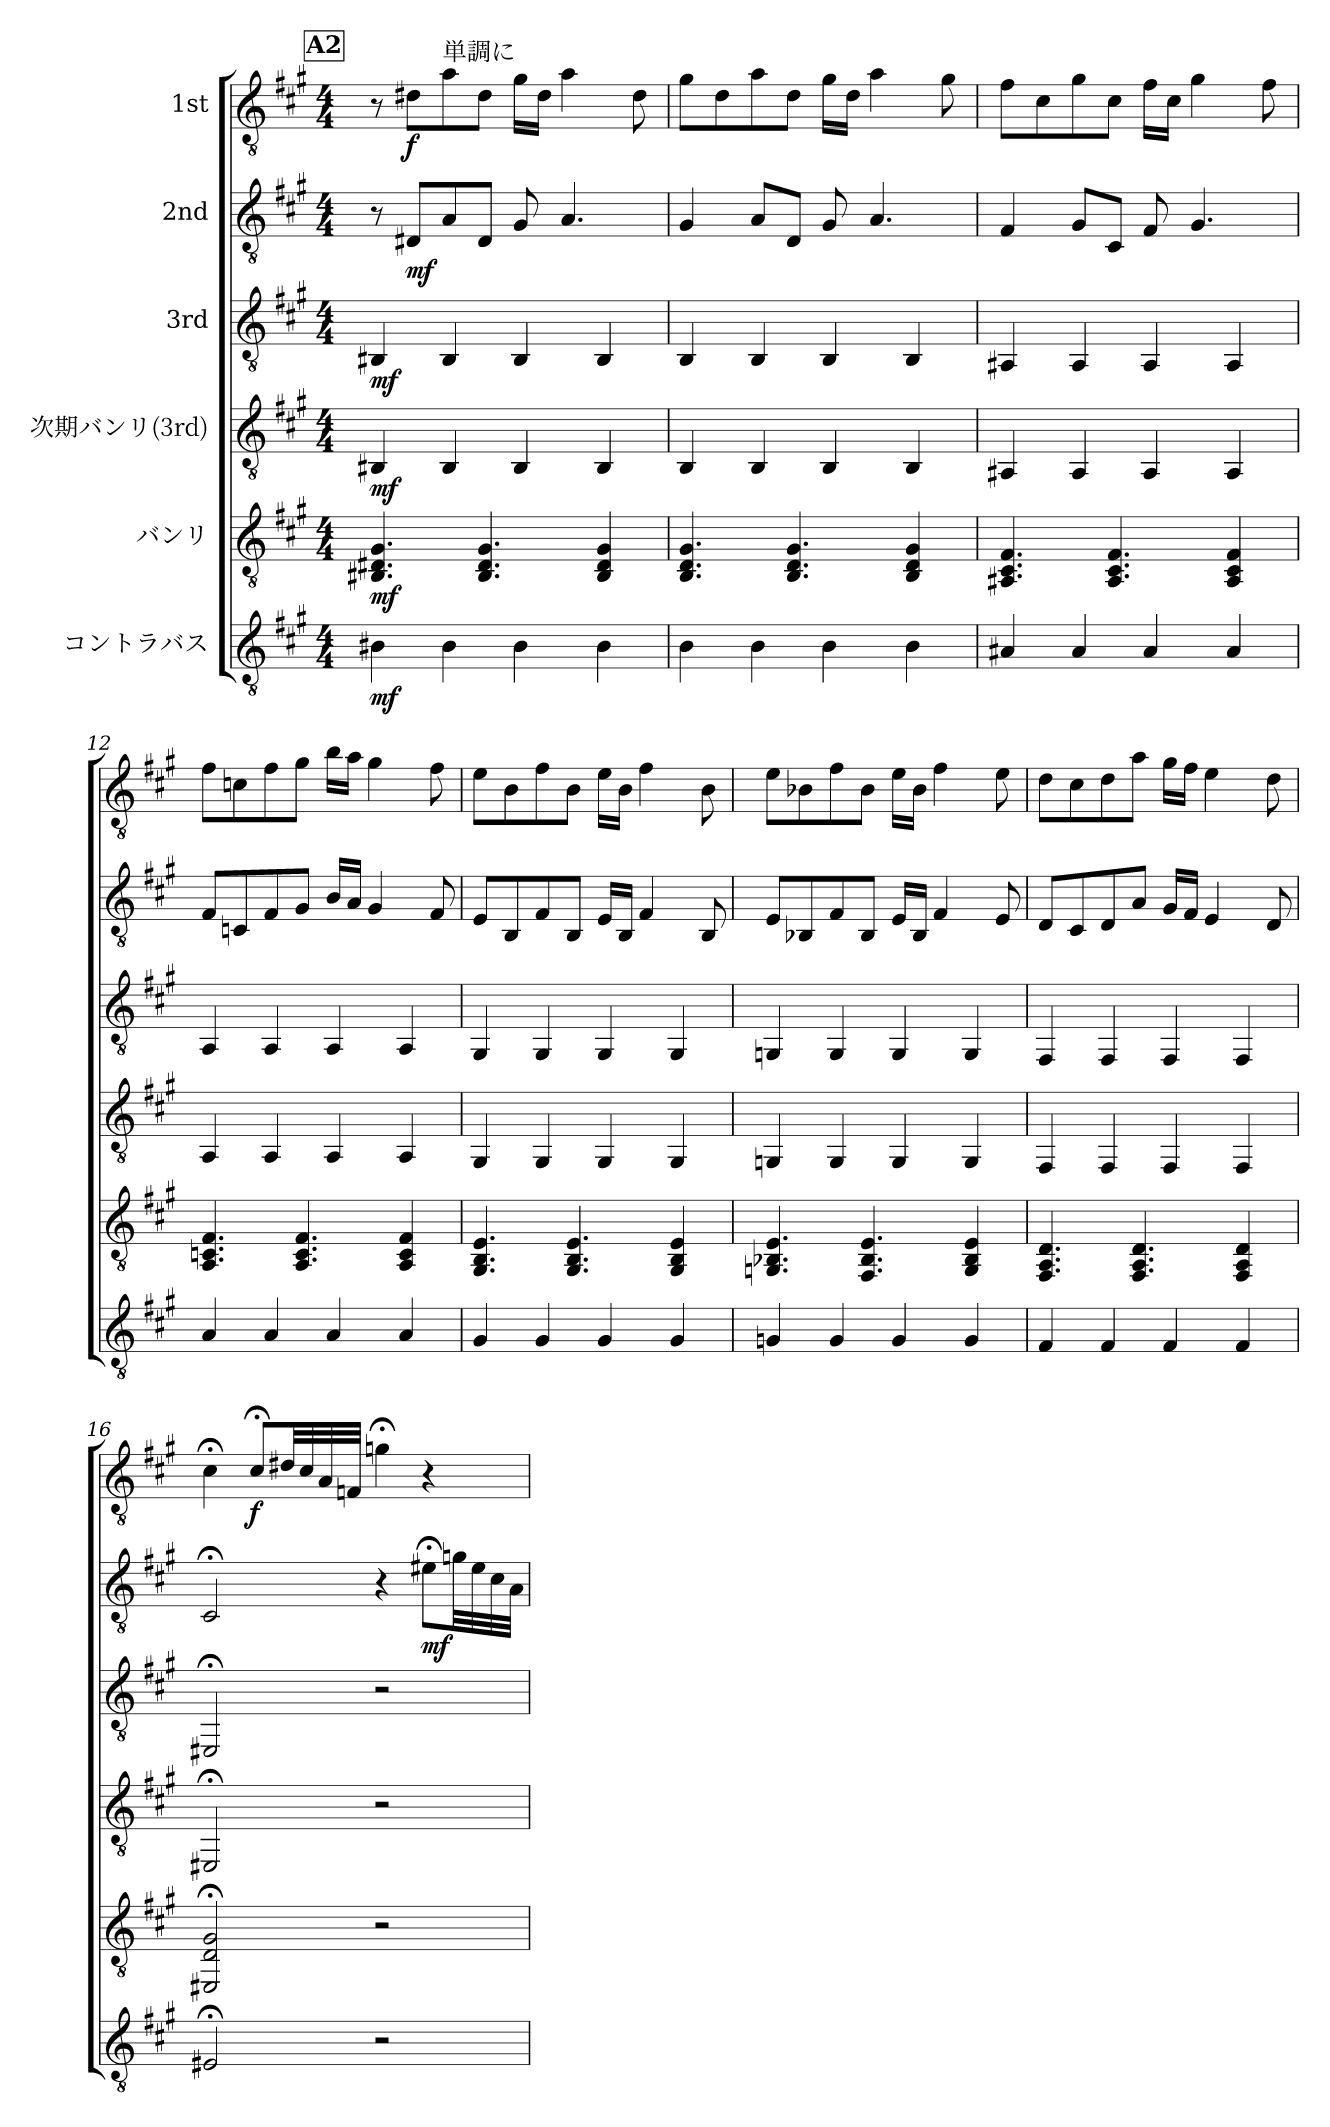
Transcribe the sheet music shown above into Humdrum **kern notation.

**kern	**dynam	**kern	**dynam	**kern	**dynam	**kern	**dynam	**kern	**dynam	**kern	**dynam
*part6	*part6	*part5	*part5	*part4	*part4	*part3	*part3	*part2	*part2	*part1	*part1
*staff6	*staff6	*staff5	*staff5	*staff4	*staff4	*staff3	*staff3	*staff2	*staff2	*staff1	*staff1
*I"コントラバス	*	*I"バンリ	*	*I"次期バンリ(3rd)	*	*I"3rd	*	*I"2nd	*	*I"1st	*
!!LO:LB:g=z
*clefGv2	*	*clefGv2	*	*clefGv2	*	*clefGv2	*	*clefGv2	*	*clefGv2	*
*ITrd7c12	*	*	*	*	*	*	*	*	*	*	*
*k[f#c#g#]	*	*k[f#c#g#]	*	*k[f#c#g#]	*	*k[f#c#g#]	*	*k[f#c#g#]	*	*k[f#c#g#]	*
*M4/4	*	*M4/4	*	*M4/4	*	*M4/4	*	*M4/4	*	*M4/4	*
!!LO:REH:place=s1:a:B:fs=14:t=A2
=9	=9	=9	=9	=9	=9	=9	=9	=9	=9	=9	=9
!	!LO:DY:b	!	!LO:DY:b	!	!LO:DY:b	!	!LO:DY:b	!	!	!	!
4BB#X\	mf	4.BB#X/ 4.D#X/ 4.G#/	mf	4BB#X/	mf	4BB#X/	mf	8r	.	8r	.
!	!	!	!	!	!	!	!	!	!LO:DY:b	!	!LO:DY:b
.	.	.	.	.	.	.	.	8D#X/L	mf	8d#X\L	f
!	!	!	!	!	!	!	!	!	!	!LO:TX:a:t=単調に	!
4BB#\	.	.	.	4BB#/	.	4BB#/	.	8A/	.	8a\	.
.	.	4.BB#/ 4.D#/ 4.G#/	.	.	.	.	.	8D#/J	.	8d#\J	.
4BB#\	.	.	.	4BB#/	.	4BB#/	.	8G#/	.	16g#\LL	.
.	.	.	.	.	.	.	.	.	.	16d#\JJ	.
.	.	.	.	.	.	.	.	4.A/	.	4a\	.
4BB#\	.	4BB#/ 4D#/ 4G#/	.	4BB#/	.	4BB#/	.	.	.	.	.
.	.	.	.	.	.	.	.	.	.	8d#\	.
=10	=10	=10	=10	=10	=10	=10	=10	=10	=10	=10	=10
4BB\	.	4.BB/ 4.D/ 4.G#/	.	4BB/	.	4BB/	.	4G#/	.	8g#\L	.
.	.	.	.	.	.	.	.	.	.	8d\	.
4BB\	.	.	.	4BB/	.	4BB/	.	8A/L	.	8a\	.
.	.	4.BB/ 4.D/ 4.G#/	.	.	.	.	.	8D/J	.	8d\J	.
4BB\	.	.	.	4BB/	.	4BB/	.	8G#/	.	16g#\LL	.
.	.	.	.	.	.	.	.	.	.	16d\JJ	.
.	.	.	.	.	.	.	.	4.A/	.	4a\	.
4BB\	.	4BB/ 4D/ 4G#/	.	4BB/	.	4BB/	.	.	.	.	.
.	.	.	.	.	.	.	.	.	.	8g#\	.
=11	=11	=11	=11	=11	=11	=11	=11	=11	=11	=11	=11
4AA#X/	.	4.AA#X/ 4.C#/ 4.F#/	.	4AA#X/	.	4AA#X/	.	4F#/	.	8f#\L	.
.	.	.	.	.	.	.	.	.	.	8c#\	.
4AA#/	.	.	.	4AA#/	.	4AA#/	.	8G#/L	.	8g#\	.
.	.	4.AA#/ 4.C#/ 4.F#/	.	.	.	.	.	8C#/J	.	8c#\J	.
4AA#/	.	.	.	4AA#/	.	4AA#/	.	8F#/	.	16f#\LL	.
.	.	.	.	.	.	.	.	.	.	16c#\JJ	.
.	.	.	.	.	.	.	.	4.G#/	.	4g#\	.
4AA#/	.	4AA#/ 4C#/ 4F#/	.	4AA#/	.	4AA#/	.	.	.	.	.
.	.	.	.	.	.	.	.	.	.	8f#\	.
=12	=12	=12	=12	=12	=12	=12	=12	=12	=12	=12	=12
4AA/	.	4.AA/ 4.Cn/ 4.F#/	.	4AA/	.	4AA/	.	8F#/L	.	8f#\L	.
.	.	.	.	.	.	.	.	8Cn/	.	8cn\	.
4AA/	.	.	.	4AA/	.	4AA/	.	8F#/	.	8f#\	.
.	.	4.AA/ 4.C/ 4.F#/	.	.	.	.	.	8G#/J	.	8g#\J	.
4AA/	.	.	.	4AA/	.	4AA/	.	16B/LL	.	16b\LL	.
.	.	.	.	.	.	.	.	16A/JJ	.	16a\JJ	.
.	.	.	.	.	.	.	.	4G#/	.	4g#\	.
4AA/	.	4AA/ 4C/ 4F#/	.	4AA/	.	4AA/	.	.	.	.	.
.	.	.	.	.	.	.	.	8F#/	.	8f#\	.
=13	=13	=13	=13	=13	=13	=13	=13	=13	=13	=13	=13
4GG#/	.	4.GG#/ 4.BB/ 4.E/	.	4GG#/	.	4GG#/	.	8E/L	.	8e\L	.
.	.	.	.	.	.	.	.	8BB/	.	8B\	.
4GG#/	.	.	.	4GG#/	.	4GG#/	.	8F#/	.	8f#\	.
.	.	4.GG#/ 4.BB/ 4.E/	.	.	.	.	.	8BB/J	.	8B\J	.
4GG#/	.	.	.	4GG#/	.	4GG#/	.	16E/LL	.	16e\LL	.
.	.	.	.	.	.	.	.	16BB/JJ	.	16B\JJ	.
.	.	.	.	.	.	.	.	4F#/	.	4f#\	.
4GG#/	.	4GG#/ 4BB/ 4E/	.	4GG#/	.	4GG#/	.	.	.	.	.
.	.	.	.	.	.	.	.	8BB/	.	8B\	.
=14	=14	=14	=14	=14	=14	=14	=14	=14	=14	=14	=14
4GGn/	.	4.GGn/ 4.BB-X/ 4.E/	.	4GGn/	.	4GGn/	.	8E/L	.	8e\L	.
.	.	.	.	.	.	.	.	8BB-X/	.	8B-X\	.
4GG/	.	.	.	4GG/	.	4GG/	.	8F#/	.	8f#\	.
.	.	4.FF#/ 4.BB-/ 4.E/	.	.	.	.	.	8BB-/J	.	8B-\J	.
4GG/	.	.	.	4GG/	.	4GG/	.	16E/LL	.	16e\LL	.
.	.	.	.	.	.	.	.	16BB-/JJ	.	16B-\JJ	.
.	.	.	.	.	.	.	.	4F#/	.	4f#\	.
4GG/	.	4GG/ 4BB-/ 4E/	.	4GG/	.	4GG/	.	.	.	.	.
.	.	.	.	.	.	.	.	8E/	.	8e\	.
=15	=15	=15	=15	=15	=15	=15	=15	=15	=15	=15	=15
4FF#/	.	4.FF#/ 4.AA/ 4.D/	.	4FF#/	.	4FF#/	.	8D/L	.	8d\L	.
.	.	.	.	.	.	.	.	8C#/	.	8c#\	.
4FF#/	.	.	.	4FF#/	.	4FF#/	.	8D/	.	8d\	.
.	.	4.FF#/ 4.AA/ 4.D/	.	.	.	.	.	8A/J	.	8a\J	.
4FF#/	.	.	.	4FF#/	.	4FF#/	.	16G#/LL	.	16g#\LL	.
.	.	.	.	.	.	.	.	16F#/JJ	.	16f#\JJ	.
.	.	.	.	.	.	.	.	4E/	.	4e\	.
4FF#/	.	4FF#/ 4AA/ 4D/	.	4FF#/	.	4FF#/	.	.	.	.	.
.	.	.	.	.	.	.	.	8D/	.	8d\	.
!!LO:PB:g=z
=16	=16	=16	=16	=16	=16	=16	=16	=16	=16	=16	=16
2EE#X;</	.	2EE#X/;< 2D/;< 2G#/;<	.	2EE#X;</	.	2EE#X;</	.	2C#;</	.	4c#;<\	.
!	!	!	!	!	!	!	!	!	!	!	!LO:DY:b
.	.	.	.	.	.	.	.	.	.	8c#;</L	f
.	.	.	.	.	.	.	.	.	.	32d#X/LL	.
.	.	.	.	.	.	.	.	.	.	32c#/	.
.	.	.	.	.	.	.	.	.	.	32A/	.
.	.	.	.	.	.	.	.	.	.	32Fn/JJJ	.
2r	.	2r	.	2r	.	2r	.	4r	.	4gn;<\	.
!	!	!	!	!	!	!	!	!	!LO:DY:b	!	!
.	.	.	.	.	.	.	.	8e#X;<\L	mf	4r	.
.	.	.	.	.	.	.	.	32gn\LL	.	.	.
.	.	.	.	.	.	.	.	32e#\	.	.	.
.	.	.	.	.	.	.	.	32c#\	.	.	.
.	.	.	.	.	.	.	.	32A\JJJ	.	.	.
=	=	=	=	=	=	=	=	=	=	=	=
*-	*-	*-	*-	*-	*-	*-	*-	*-	*-	*-	*-
